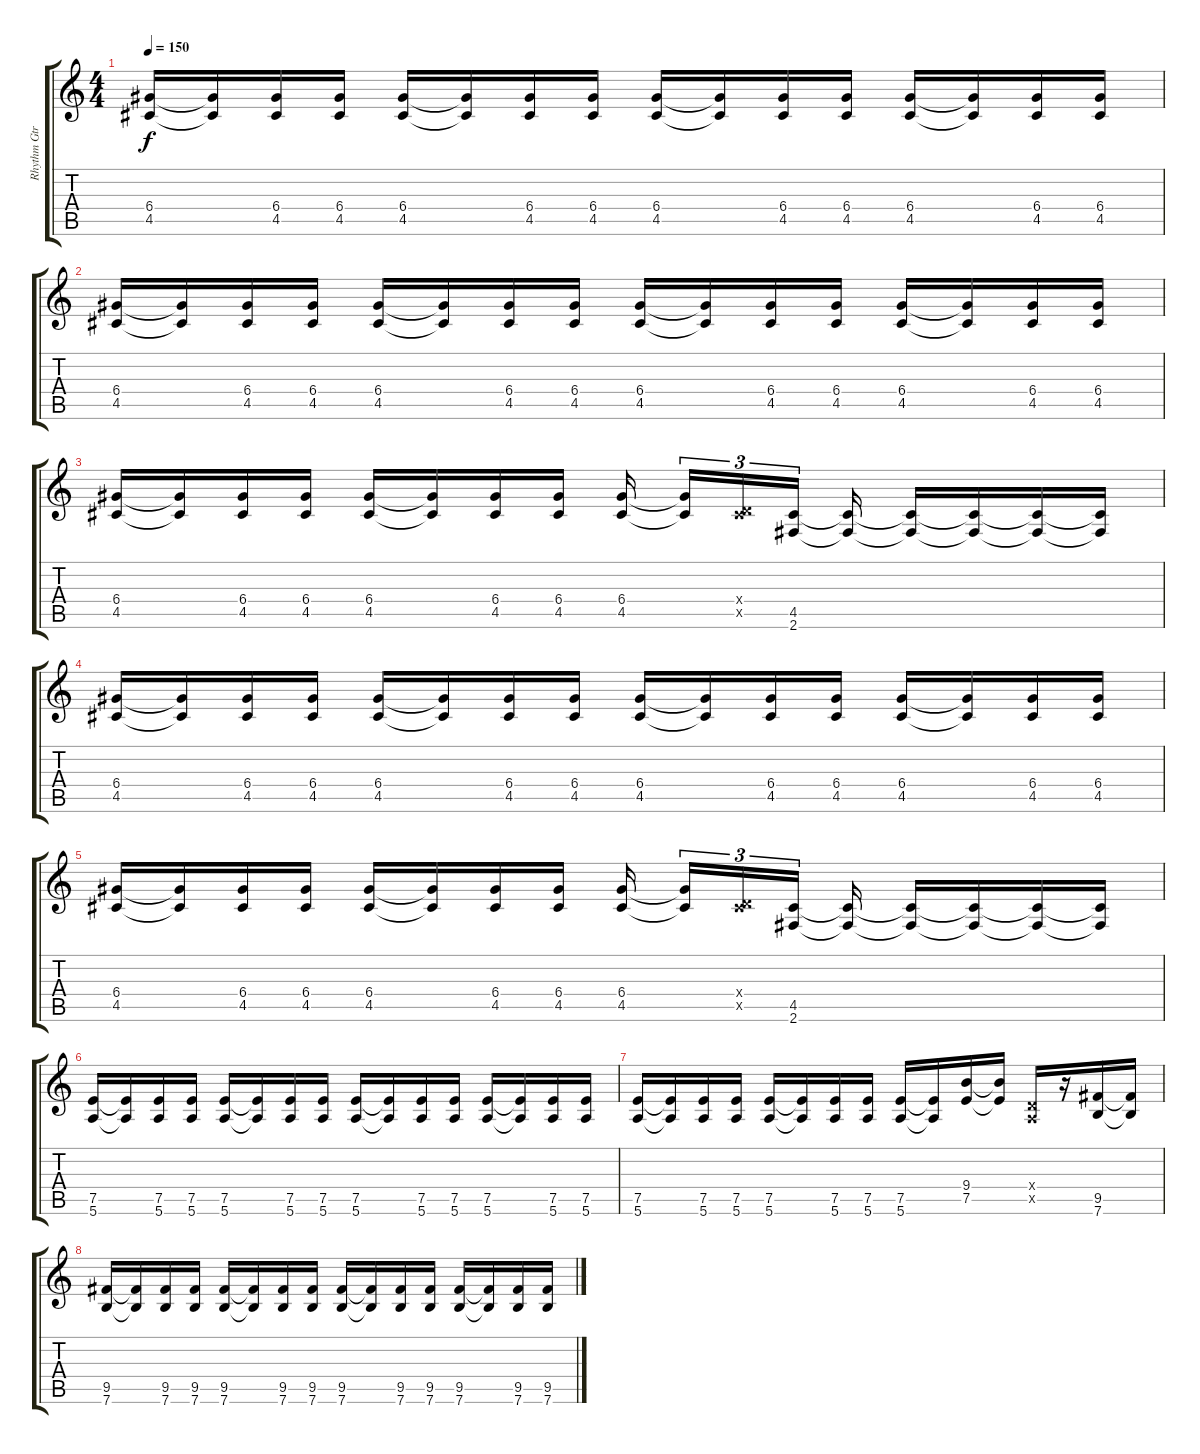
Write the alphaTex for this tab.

\track ("Rhythm Gtr" "Rhythm Gtr") {instrument overdrivenguitar}
\staff {score tabs}
\tuning (E4 B3 G3 D3 A2 E2) {hide}
\ts (4 4)
\tempo 150
\clef g2
\ks c
(6.4 4.5).16{dy f} (6.4{t} 4.5{t}).16 (6.4 4.5).16 (6.4 4.5).16 (6.4 4.5).16 (6.4{t} 4.5{t}).16 (6.4 4.5).16 (6.4 4.5).16 (6.4 4.5).16 (6.4{t} 4.5{t}).16 (6.4 4.5).16 (6.4 4.5).16 (6.4 4.5).16 (6.4{t} 4.5{t}).16 (6.4 4.5).16 (6.4 4.5).16 |
(6.4 4.5).16 (6.4{t} 4.5{t}).16 (6.4 4.5).16 (6.4 4.5).16 (6.4 4.5).16 (6.4{t} 4.5{t}).16 (6.4 4.5).16 (6.4 4.5).16 (6.4 4.5).16 (6.4{t} 4.5{t}).16 (6.4 4.5).16 (6.4 4.5).16 (6.4 4.5).16 (6.4{t} 4.5{t}).16 (6.4 4.5).16 (6.4 4.5).16 |
(6.4 4.5).16 (6.4{t} 4.5{t}).16 (6.4 4.5).16 (6.4 4.5).16 (6.4 4.5).16 (6.4{t} 4.5{t}).16 (6.4 4.5).16 (6.4 4.5).16 (6.4 4.5).16{beam splitsecondary} (6.4{t} 4.5{t}).16{tu (3 2)} (0.4{x} 4.5{x}).16{tu (3 2)} (4.5 2.6).16{tu (3 2) beam splitsecondary} (4.5{t} 2.6{t}).16 (4.5{t} 2.6{t}).16 (4.5{t} 2.6{t}).16 (4.5{t} 2.6{t}).16 (4.5{t} 2.6{t}).16 |
(6.4 4.5).16 (6.4{t} 4.5{t}).16 (6.4 4.5).16 (6.4 4.5).16 (6.4 4.5).16 (6.4{t} 4.5{t}).16 (6.4 4.5).16 (6.4 4.5).16 (6.4 4.5).16 (6.4{t} 4.5{t}).16 (6.4 4.5).16 (6.4 4.5).16 (6.4 4.5).16 (6.4{t} 4.5{t}).16 (6.4 4.5).16 (6.4 4.5).16 |
(6.4 4.5).16 (6.4{t} 4.5{t}).16 (6.4 4.5).16 (6.4 4.5).16 (6.4 4.5).16 (6.4{t} 4.5{t}).16 (6.4 4.5).16 (6.4 4.5).16 (6.4 4.5).16{beam splitsecondary} (6.4{t} 4.5{t}).16{tu (3 2)} (0.4{x} 4.5{x}).16{tu (3 2)} (4.5 2.6).16{tu (3 2) beam splitsecondary} (4.5{t} 2.6{t}).16 (4.5{t} 2.6{t}).16 (4.5{t} 2.6{t}).16 (4.5{t} 2.6{t}).16 (4.5{t} 2.6{t}).16 |
(7.5 5.6).16 (7.5{t} 5.6{t}).16 (7.5 5.6).16 (7.5 5.6).16 (7.5 5.6).16 (7.5{t} 5.6{t}).16 (7.5 5.6).16 (7.5 5.6).16 (7.5 5.6).16 (7.5{t} 5.6{t}).16 (7.5 5.6).16 (7.5 5.6).16 (7.5 5.6).16 (7.5{t} 5.6{t}).16 (7.5 5.6).16 (7.5 5.6).16 |
(7.5 5.6).16 (7.5{t} 5.6{t}).16 (7.5 5.6).16 (7.5 5.6).16 (7.5 5.6).16 (7.5{t} 5.6{t}).16 (7.5 5.6).16 (7.5 5.6).16 (7.5 5.6).16 (7.5{t} 5.6{t}).16 (9.4 7.5).16 (9.4{t} 7.5{t}).16 (0.4{x} 0.5{x}).16 r.16 (9.5 7.6).16 (9.5{t} 7.6{t}).16 |
(9.5 7.6).16 (9.5{t} 7.6{t}).16 (9.5 7.6).16 (9.5 7.6).16 (9.5 7.6).16 (9.5{t} 7.6{t}).16 (9.5 7.6).16 (9.5 7.6).16 (9.5 7.6).16 (9.5{t} 7.6{t}).16 (9.5 7.6).16 (9.5 7.6).16 (9.5 7.6).16 (9.5{t} 7.6{t}).16 (9.5 7.6).16 (9.5 7.6).16
